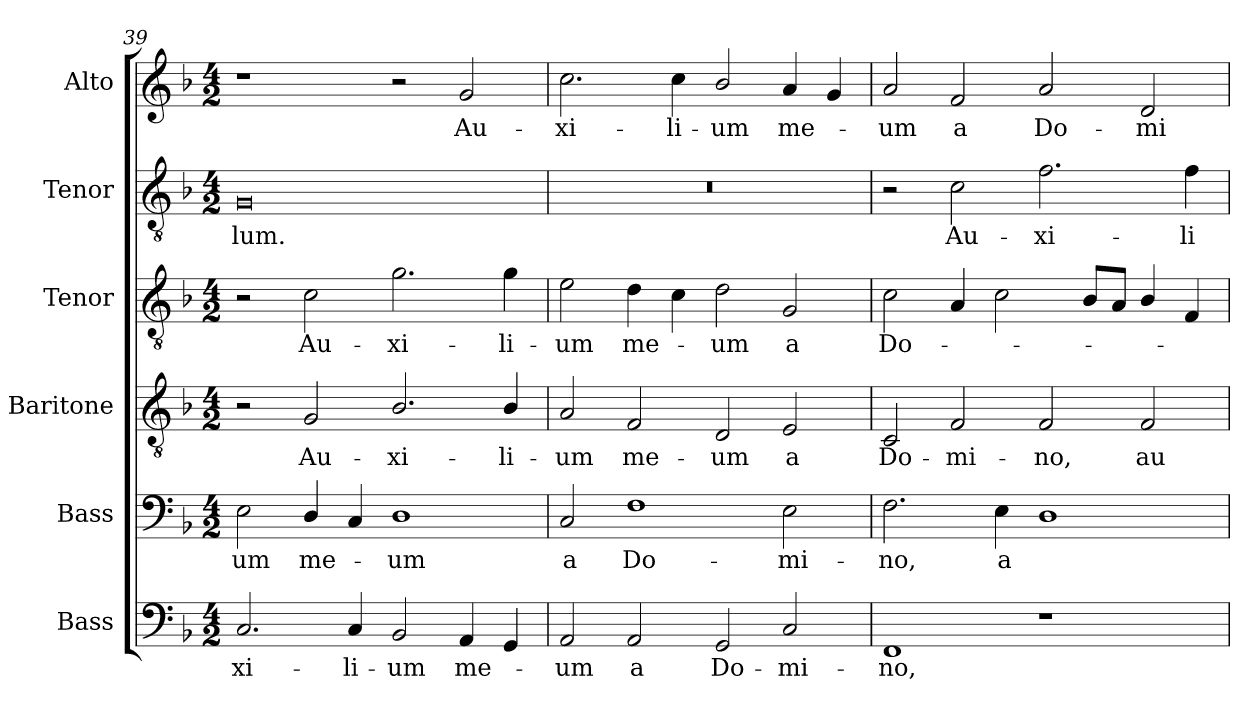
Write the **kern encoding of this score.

**kern	**text	**kern	**text	**kern	**text	**kern	**text	**kern	**text	**kern	**text
*part6	*part6	*part5	*part5	*part4	*part4	*part3	*part3	*part2	*part2	*part1	*part1
*staff6	*staff6	*staff5	*staff5	*staff4	*staff4	*staff3	*staff3	*staff2	*staff2	*staff1	*staff1
*I"Bass	*	*I"Bass	*	*I"Baritone	*	*I"Tenor	*	*I"Tenor	*	*I"Alto	*
*I'B.	*	*I'B.	*	*I'T.	*	*I'T.	*	*I'T.	*	*I'A.	*
*clefF4	*	*clefF4	*	*clefGv2	*	*clefGv2	*	*clefGv2	*	*clefG2	*
*	*	*	*	*ITrd7c12	*	*ITrd7c12	*	*ITrd7c12	*	*	*
*k[b-]	*	*k[b-]	*	*k[b-]	*	*k[b-]	*	*k[b-]	*	*k[b-]	*
*F:	*	*F:	*	*F:	*	*F:	*	*F:	*	*F:	*
*M4/2	*	*M4/2	*	*M4/2	*	*M4/2	*	*M4/2	*	*M4/2	*
=39	=39	=39	=39	=39	=39	=39	=39	=39	=39	=39	=39
!	!LO:LY:b:color=#000000	!	!	!	!	!	!	!	!	!	!
!	!	!	!LO:LY:b:color=#000000	!	!	!	!	!	!	!	!
!	!	!	!	!	!	!	!	!	!LO:LY:b:color=#000000	!	!
2.Ci/	-xi-	2Ei\	-um	2r	.	2r	.	0GGi	-lum.	1r	.
!	!	!	!LO:LY:b:color=#000000	!	!	!	!	!	!	!	!
!	!	!	!	!	!LO:LY:b:color=#000000	!	!	!	!	!	!
!	!	!	!	!	!	!	!LO:LY:b:color=#000000	!	!	!	!
.	.	4Di/	me-	2GGi/	Au-	2Ci\	Au-	.	.	.	.
!	!LO:LY:b:color=#000000	!	!	!	!	!	!	!	!	!	!
4Ci/	-li-	4Ci/	.	.	.	.	.	.	.	.	.
!	!LO:LY:b:color=#000000	!	!	!	!	!	!	!	!	!	!
!	!	!	!LO:LY:b:color=#000000	!	!	!	!	!	!	!	!
!	!	!	!	!	!LO:LY:b:color=#000000	!	!	!	!	!	!
!	!	!	!	!	!	!	!LO:LY:b:color=#000000	!	!	!	!
2BB-i/	-um	1Di	-um	2.BB-i/	-xi-	2.Gi\	-xi-	.	.	2r	.
!	!LO:LY:b:color=#000000	!	!	!	!	!	!	!	!	!	!
!	!	!	!	!	!	!	!	!	!	!	!LO:LY:b:color=#000000
4AAi/	me-	.	.	.	.	.	.	.	.	2gi/	Au-
!	!	!	!	!	!LO:LY:b:color=#000000	!	!	!	!	!	!
!	!	!	!	!	!	!	!LO:LY:b:color=#000000	!	!	!	!
4GGi/	.	.	.	4BB-i/	-li-	4Gi\	-li-	.	.	.	.
!!LO:PB:g=z
=40	=40	=40	=40	=40	=40	=40	=40	=40	=40	=40	=40
!	!LO:LY:b:color=#000000	!	!	!	!	!	!	!	!	!	!
!	!	!	!LO:LY:b:color=#000000	!	!	!	!	!	!	!	!
!	!	!	!	!	!LO:LY:b:color=#000000	!	!	!	!	!	!
!	!	!	!	!	!	!	!LO:LY:b:color=#000000	!LO:N:vis=1	!	!	!
!	!	!	!	!	!	!	!	!	!	!	!LO:LY:b:color=#000000
2AAi/	-um	2Ci/	a	2AAi/	-um	2Ei\	-um	0r	.	2.cci\	-xi-
!	!LO:LY:b:color=#000000	!	!	!	!	!	!	!	!	!	!
!	!	!	!LO:LY:b:color=#000000	!	!	!	!	!	!	!	!
!	!	!	!	!	!LO:LY:b:color=#000000	!	!	!	!	!	!
!	!	!	!	!	!	!	!LO:LY:b:color=#000000	!	!	!	!
2AAi/	a	1Fi	Do-	2FFi/	me-	4Di\	me-	.	.	.	.
!	!	!	!	!	!	!	!	!	!	!	!LO:LY:b:color=#000000
.	.	.	.	.	.	4Ci\	.	.	.	4cci\	-li-
!	!LO:LY:b:color=#000000	!	!	!	!	!	!	!	!	!	!
!	!	!	!	!	!LO:LY:b:color=#000000	!	!	!	!	!	!
!	!	!	!	!	!	!	!LO:LY:b:color=#000000	!	!	!	!
!	!	!	!	!	!	!	!	!	!	!	!LO:LY:b:color=#000000
2GGi/	Do-	.	.	2DDi/	-um	2Di\	-um	.	.	2b-i/	-um
!	!LO:LY:b:color=#000000	!	!	!	!	!	!	!	!	!	!
!	!	!	!LO:LY:b:color=#000000	!	!	!	!	!	!	!	!
!	!	!	!	!	!LO:LY:b:color=#000000	!	!	!	!	!	!
!	!	!	!	!	!	!	!LO:LY:b:color=#000000	!	!	!	!
!	!	!	!	!	!	!	!	!	!	!	!LO:LY:b:color=#000000
2Ci/	-mi-	2Ei\	-mi-	2EEi/	a	2GGi/	a	.	.	4ai/	me-
.	.	.	.	.	.	.	.	.	.	4gi/	.
=41	=41	=41	=41	=41	=41	=41	=41	=41	=41	=41	=41
!	!LO:LY:b:color=#000000	!	!	!	!	!	!	!	!	!	!
!	!	!	!LO:LY:b:color=#000000	!	!	!	!	!	!	!	!
!	!	!	!	!	!LO:LY:b:color=#000000	!	!	!	!	!	!
!	!	!	!	!	!	!	!LO:LY:b:color=#000000	!	!	!	!
!	!	!	!	!	!	!	!	!	!	!	!LO:LY:b:color=#000000
1FFi	-no,	2.Fi\	-no,	2CCi/	Do-	2Ci\	Do-	2r	.	2ai/	-um
!	!	!	!	!	!LO:LY:b:color=#000000	!	!	!	!	!	!
!	!	!	!	!	!	!	!	!	!LO:LY:b:color=#000000	!	!
!	!	!	!	!	!	!	!	!	!	!	!LO:LY:b:color=#000000
.	.	.	.	2FFi/	-mi-	4AAi/	.	2Ci\	Au-	2fi/	a
!	!	!	!LO:LY:b:color=#000000	!	!	!	!	!	!	!	!
.	.	4Ei\	a	.	.	2Ci\	.	.	.	.	.
!	!	!	!	!	!LO:LY:b:color=#000000	!	!	!	!	!	!
!	!	!	!	!	!	!	!	!	!LO:LY:b:color=#000000	!	!
!	!	!	!	!	!	!	!	!	!	!	!LO:LY:b:color=#000000
1r	.	1Di	.	2FFi/	-no,	.	.	2.Fi\	-xi-	2ai/	Do-
.	.	.	.	.	.	8BB-i/L	.	.	.	.	.
.	.	.	.	.	.	8AAi/J	.	.	.	.	.
!	!	!	!	!	!LO:LY:b:color=#000000	!	!	!	!	!	!
!	!	!	!	!	!	!	!	!	!	!	!LO:LY:b:color=#000000
.	.	.	.	2FFi/	au-	4BB-i/	.	.	.	2di/	-mi-
!	!	!	!	!	!	!	!	!	!LO:LY:b:color=#000000	!	!
.	.	.	.	.	.	4FFi/	.	4Fi\	-li-	.	.
=	=	=	=	=	=	=	=	=	=	=	=
*-	*-	*-	*-	*-	*-	*-	*-	*-	*-	*-	*-
